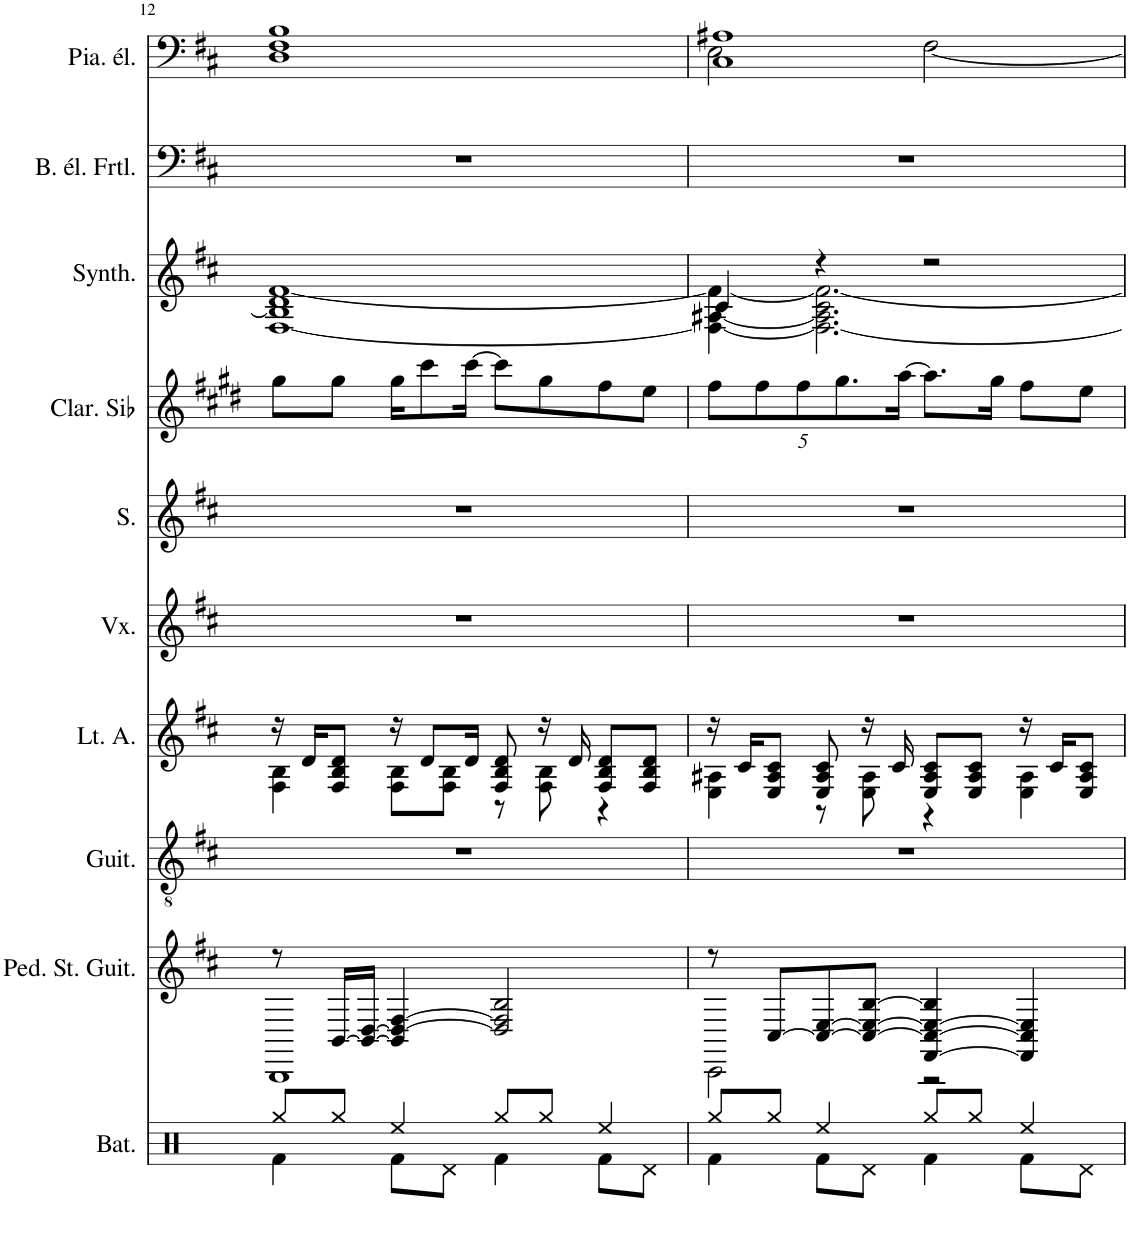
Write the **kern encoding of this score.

**kern	**kern	**kern	**kern	**kern	**kern	**kern	**kern	**kern	**kern
*part10	*part9	*part8	*part7	*part6	*part5	*part4	*part3	*part2	*part1
*staff10	*staff9	*staff8	*staff7	*staff6	*staff5	*staff4	*staff3	*staff2	*staff1
*I"Batterie, Drums	*I"Pedal steel guitar, Acoustic Guitar (steel)	*I"Guitare classique, Acoustic Guitar (nylon)	*I"Archiluth, Acoustic Guitar (steel)	*I"Voix, Synth Choir	*I"Soprano, Choir Aahs	*I"Clarinette en Sib	*I"Synthétiseur d'instruments à cordes, Synth Strings 1	*I"Basse électrique fretless, Fretless Bass	*I"Piano électrique, Electric Piano 1
*I'Bat.	*I'Ped. St. Guit.	*I'Guit.	*	*I'Vx.	*I'S.	*I'Clar. Sib	*I'Synth.	*I'B. él. Frtl.	*I'Pia. él.
!!LO:PB:g=z
*clefX	*clefG2	*clefGv2	*clefG2	*clefG2	*clefG2	*clefG2	*clefG2	*clefF4	*clefF4
*	*	*	*	*	*	*Trd1c2	*	*Trd7c12	*
*k[]	*k[f#c#]	*k[f#c#]	*k[f#c#]	*k[f#c#]	*k[f#c#]	*k[f#c#g#d#]	*k[f#c#]	*k[f#c#]	*k[f#c#]
*M4/4	*M4/4	*M4/4	*M4/4	*M4/4	*M4/4	*M4/4	*M4/4	*M4/4	*M4/4
=12	=12	=12	=12	=12	=12	=12	=12	=12	=12
*^	*^	*	*^	*	*	*	*^	*	*
8Rgg/L	4Rf\	8r	1BBB	1r	16r	4F#\ 4B\	1r	1r	8gg#\L	1d	[1F# 1B] [1f#	1r	1D 1F# 1B
.	.	.	.	.	16d/KL	.	.	.	.	.	.	.	.
8Rgg/J	.	[16BB/LL	.	.	8F#/ 8B/ 8d/J	.	.	.	8gg#\J	.	.	.	.
.	.	16BB/_ [16D/JJ	.	.	.	.	.	.	.	.	.	.	.
4Ree/	8Rf\L	4BB/] 4D/_ [4F#/	.	.	16r	8F#\ 8B\L	.	.	16gg#\KL	.	.	.	.
.	.	.	.	.	8d/L	.	.	.	8ccc#\	.	.	.	.
.	8Rd\J	.	.	.	.	8F#\ 8B\J	.	.	.	.	.	.	.
.	.	.	.	.	16d/Jk	.	.	.	[16ccc#\Jk	.	.	.	.
8Rgg/L	4Rf\	2D/] 2F#/] 2B/	.	.	8F#/ 8B/ 8d/	8r	.	.	8ccc#\L]	.	.	.	.
8Rgg/J	.	.	.	.	16r	8F#\ 8B\	.	.	8gg#\	.	.	.	.
.	.	.	.	.	16d/	.	.	.	.	.	.	.	.
4Ree/	8Rf\L	.	.	.	8F#/ 8B/ 8d/L	4r	.	.	8ff#\	.	.	.	.
.	8Rd\J	.	.	.	8F#/ 8B/ 8d/J	.	.	.	8ee\J	.	.	.	.
=13	=13	=13	=13	=13	=13	=13	=13	=13	=13	=13	=13	=13	=13
*	*	*	*	*	*	*	*	*	*Xbrackettup	*	*	*	*
*	*	*	*	*	*	*	*	*	*	*	*	*	*^
8Rgg/L	4Rf\	8r	2CC#\	1r	16r	4E\ 4A#X\	1r	1r	10ff#\L	4c#/	4F#\_ [4A#X\ 4f#\_	1r	1C# 1A#X	2E\
.	.	.	.	.	16c#/KL	.	.	.	.	.	.	.	.	.
.	.	.	.	.	.	.	.	.	10ff#\	.	.	.	.	.
8Rgg/J	.	[8C#/L	.	.	8E/ 8A#/ 8c#/J	.	.	.	.	.	.	.	.	.
.	.	.	.	.	.	.	.	.	10ff#\	.	.	.	.	.
4Ree/	8Rf\L	8C#/_ [8E/	.	.	8E/ 8A#/ 8c#/	8r	.	.	.	4r	2.F#\_ 2.A#\] 2.c#\ 2.f#\_	.	.	.
.	.	.	.	.	.	.	.	.	10.gg#\	.	.	.	.	.
.	8Rd\J	8C#/_ 8E/_ [8B/J	.	.	16r	8E\ 8A#\	.	.	.	.	.	.	.	.
.	.	.	.	.	16c#/	.	.	.	.	.	.	.	.	.
.	.	.	.	.	.	.	.	.	[20aa\Jk	.	.	.	.	.
8Rgg/L	4Rf\	[4FF#/ 4C#/_ 4E/_ 4B/]	2r	.	8E/ 8A#/ 8c#/L	4r	.	.	8.aa\L]	2r	.	.	.	[2F#\
8Rgg/J	.	.	.	.	8E/ 8A#/ 8c#/J	.	.	.	.	.	.	.	.	.
.	.	.	.	.	.	.	.	.	16gg#\Jk	.	.	.	.	.
4Ree/	8Rf\L	4FF#/] 4C#/] 4E/]	.	.	16r	4E\ 4A#\	.	.	8ff#\L	.	.	.	.	.
.	.	.	.	.	16c#/KL	.	.	.	.	.	.	.	.	.
.	8Rd\J	.	.	.	8E/ 8A#/ 8c#/J	.	.	.	8ee\J	.	.	.	.	.
*v	*v	*	*	*	*v	*v	*	*	*	*v	*v	*	*v	*v
*	*v	*v	*	*	*	*	*	*	*	*
=	=	=	=	=	=	=	=	=	=
*-	*-	*-	*-	*-	*-	*-	*-	*-	*-
